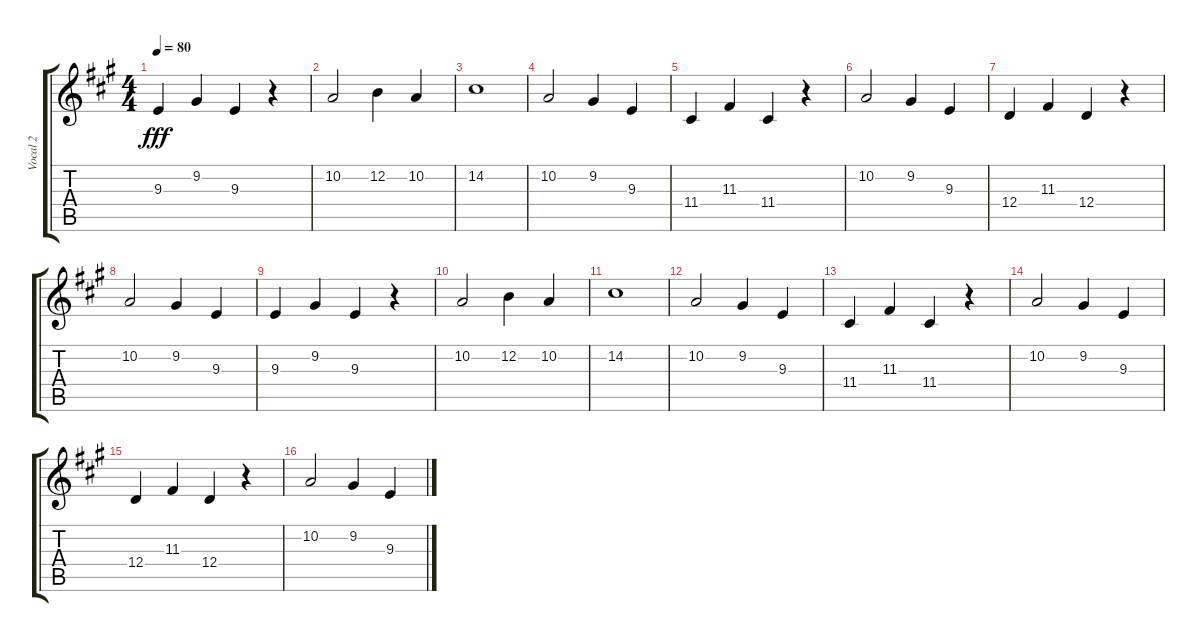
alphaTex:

\track ("Vocal 2" "Vocal 2") {instrument lead2sawtooth}
\staff {score tabs}
\tuning (E4 B3 G3 D3 A2 E2) {hide}
\ts (4 4)
\tempo 80
\clef g2
\ks a
9.3.4{dy fff} 9.2.4 9.3.4 r.4 |
10.2.2 12.2.4 10.2.4 |
14.2.1 |
10.2.2 9.2.4 9.3.4 |
11.4.4 11.3.4 11.4.4 r.4 |
10.2.2 9.2.4 9.3.4 |
12.4.4 11.3.4 12.4.4 r.4 |
10.2.2 9.2.4 9.3.4 |
9.3.4 9.2.4 9.3.4 r.4 |
10.2.2 12.2.4 10.2.4 |
14.2.1 |
10.2.2 9.2.4 9.3.4 |
11.4.4 11.3.4 11.4.4 r.4 |
10.2.2 9.2.4 9.3.4 |
12.4.4 11.3.4 12.4.4 r.4 |
10.2.2 9.2.4 9.3.4
